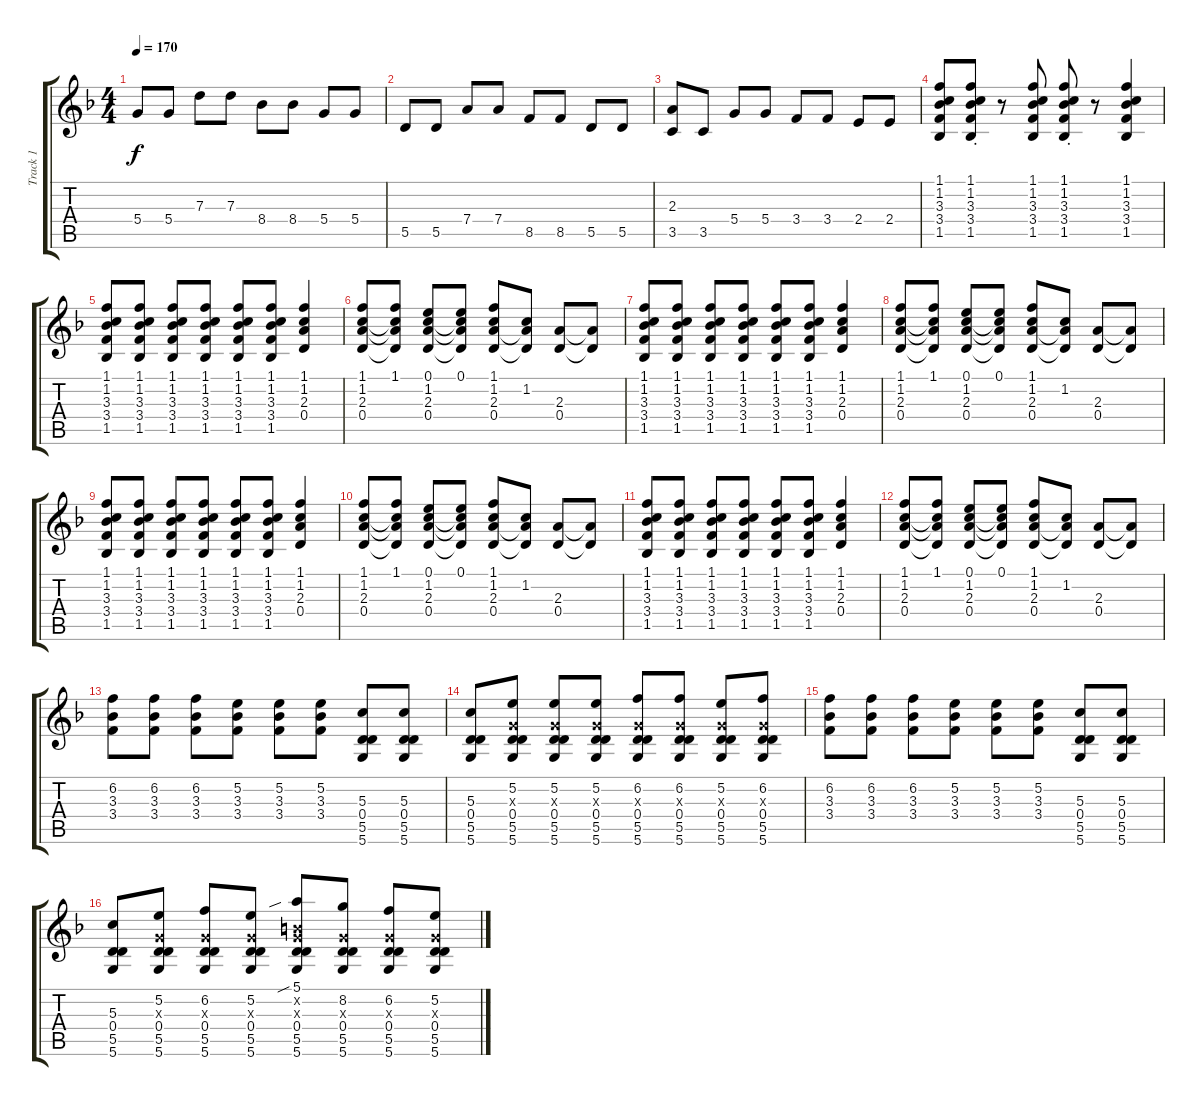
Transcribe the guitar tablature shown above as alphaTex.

\track ("Track 1" "Track 1") {instrument distortionguitar}
\staff {score tabs}
\tuning (E4 B3 G3 D3 A2 D2) {hide}
\ts (4 4)
\tempo 170
\clef g2
\ks f
5.4.8{dy f} 5.4.8 7.3.8 7.3.8 8.4.8 8.4.8 5.4.8 5.4.8 |
5.5.8 5.5.8 7.4.8 7.4.8 8.5.8 8.5.8 5.5.8 5.5.8 |
(2.3 3.5).8 3.5.8 5.4.8 5.4.8 3.4.8 3.4.8 2.4.8 2.4.8 |
(1.1 1.2 3.3 3.4 1.5).8 (1.1{st} 1.2{st} 3.3{st} 3.4{st} 1.5{st}).8 r.8 (1.1 1.2 3.3 3.4 1.5).8 (1.1{st} 1.2{st} 3.3{st} 3.4{st} 1.5{st}).8 r.8 (1.1 1.2 3.3 3.4 1.5).4 |
(1.1 1.2 3.3 3.4 1.5).8 (1.1 1.2 3.3 3.4 1.5).8 (1.1 1.2 3.3 3.4 1.5).8 (1.1 1.2 3.3 3.4 1.5).8 (1.1 1.2 3.3 3.4 1.5).8 (1.1 1.2 3.3 3.4 1.5).8 (1.1 1.2 2.3 0.4).4 |
(1.1 1.2 2.3 0.4).8 (1.1 1.2{t} 2.3{t} 0.4{t}).8 (0.1 1.2 2.3 0.4).8 (0.1 1.2{t} 2.3{t} 0.4{t}).8 (1.1 1.2 2.3 0.4).8 (1.2 2.3{t} 0.4{t}).8 (2.3 0.4).8 (2.3{t} 0.4{t}).8 |
(1.1 1.2 3.3 3.4 1.5).8 (1.1 1.2 3.3 3.4 1.5).8 (1.1 1.2 3.3 3.4 1.5).8 (1.1 1.2 3.3 3.4 1.5).8 (1.1 1.2 3.3 3.4 1.5).8 (1.1 1.2 3.3 3.4 1.5).8 (1.1 1.2 2.3 0.4).4 |
(1.1 1.2 2.3 0.4).8 (1.1 1.2{t} 2.3{t} 0.4{t}).8 (0.1 1.2 2.3 0.4).8 (0.1 1.2{t} 2.3{t} 0.4{t}).8 (1.1 1.2 2.3 0.4).8 (1.2 2.3{t} 0.4{t}).8 (2.3 0.4).8 (2.3{t} 0.4{t}).8 |
(1.1 1.2 3.3 3.4 1.5).8 (1.1 1.2 3.3 3.4 1.5).8 (1.1 1.2 3.3 3.4 1.5).8 (1.1 1.2 3.3 3.4 1.5).8 (1.1 1.2 3.3 3.4 1.5).8 (1.1 1.2 3.3 3.4 1.5).8 (1.1 1.2 2.3 0.4).4 |
(1.1 1.2 2.3 0.4).8 (1.1 1.2{t} 2.3{t} 0.4{t}).8 (0.1 1.2 2.3 0.4).8 (0.1 1.2{t} 2.3{t} 0.4{t}).8 (1.1 1.2 2.3 0.4).8 (1.2 2.3{t} 0.4{t}).8 (2.3 0.4).8 (2.3{t} 0.4{t}).8 |
(1.1 1.2 3.3 3.4 1.5).8 (1.1 1.2 3.3 3.4 1.5).8 (1.1 1.2 3.3 3.4 1.5).8 (1.1 1.2 3.3 3.4 1.5).8 (1.1 1.2 3.3 3.4 1.5).8 (1.1 1.2 3.3 3.4 1.5).8 (1.1 1.2 2.3 0.4).4 |
(1.1 1.2 2.3 0.4).8 (1.1 1.2{t} 2.3{t} 0.4{t}).8 (0.1 1.2 2.3 0.4).8 (0.1 1.2{t} 2.3{t} 0.4{t}).8 (1.1 1.2 2.3 0.4).8 (1.2 2.3{t} 0.4{t}).8 (2.3 0.4).8 (2.3{t} 0.4{t}).8 |
(6.2 3.3 3.4).8 (6.2 3.3 3.4).8 (6.2 3.3 3.4).8 (5.2 3.3 3.4).8 (5.2 3.3 3.4).8 (5.2 3.3 3.4).8 (5.3 0.4 5.5 5.6).8 (5.3 0.4 5.5 5.6).8 |
(5.3 0.4 5.5 5.6).8 (5.2 0.3{x} 0.4 5.5 5.6).8 (5.2 0.3{x} 0.4 5.5 5.6).8 (5.2 0.3{x} 0.4 5.5 5.6).8 (6.2 0.3{x} 0.4 5.5 5.6).8 (6.2 0.3{x} 0.4 5.5 5.6).8 (5.2 0.3{x} 0.4 5.5 5.6).8 (6.2 0.3{x} 0.4 5.5 5.6).8 |
(6.2 3.3 3.4).8 (6.2 3.3 3.4).8 (6.2 3.3 3.4).8 (5.2 3.3 3.4).8 (5.2 3.3 3.4).8 (5.2 3.3 3.4).8 (5.3 0.4 5.5 5.6).8 (5.3 0.4 5.5 5.6).8 |
(5.3 0.4 5.5 5.6).8 (5.2 0.3{x} 0.4 5.5 5.6).8 (6.2 0.3{x} 0.4 5.5 5.6).8 (5.2 0.3{x} 0.4 5.5 5.6).8 (5.1{sib} 0.2{x} 0.3{x} 0.4 5.5 5.6).8 (8.2 0.3{x} 0.4 5.5 5.6).8 (6.2 0.3{x} 0.4 5.5 5.6).8 (5.2 0.3{x} 0.4 5.5 5.6).8
